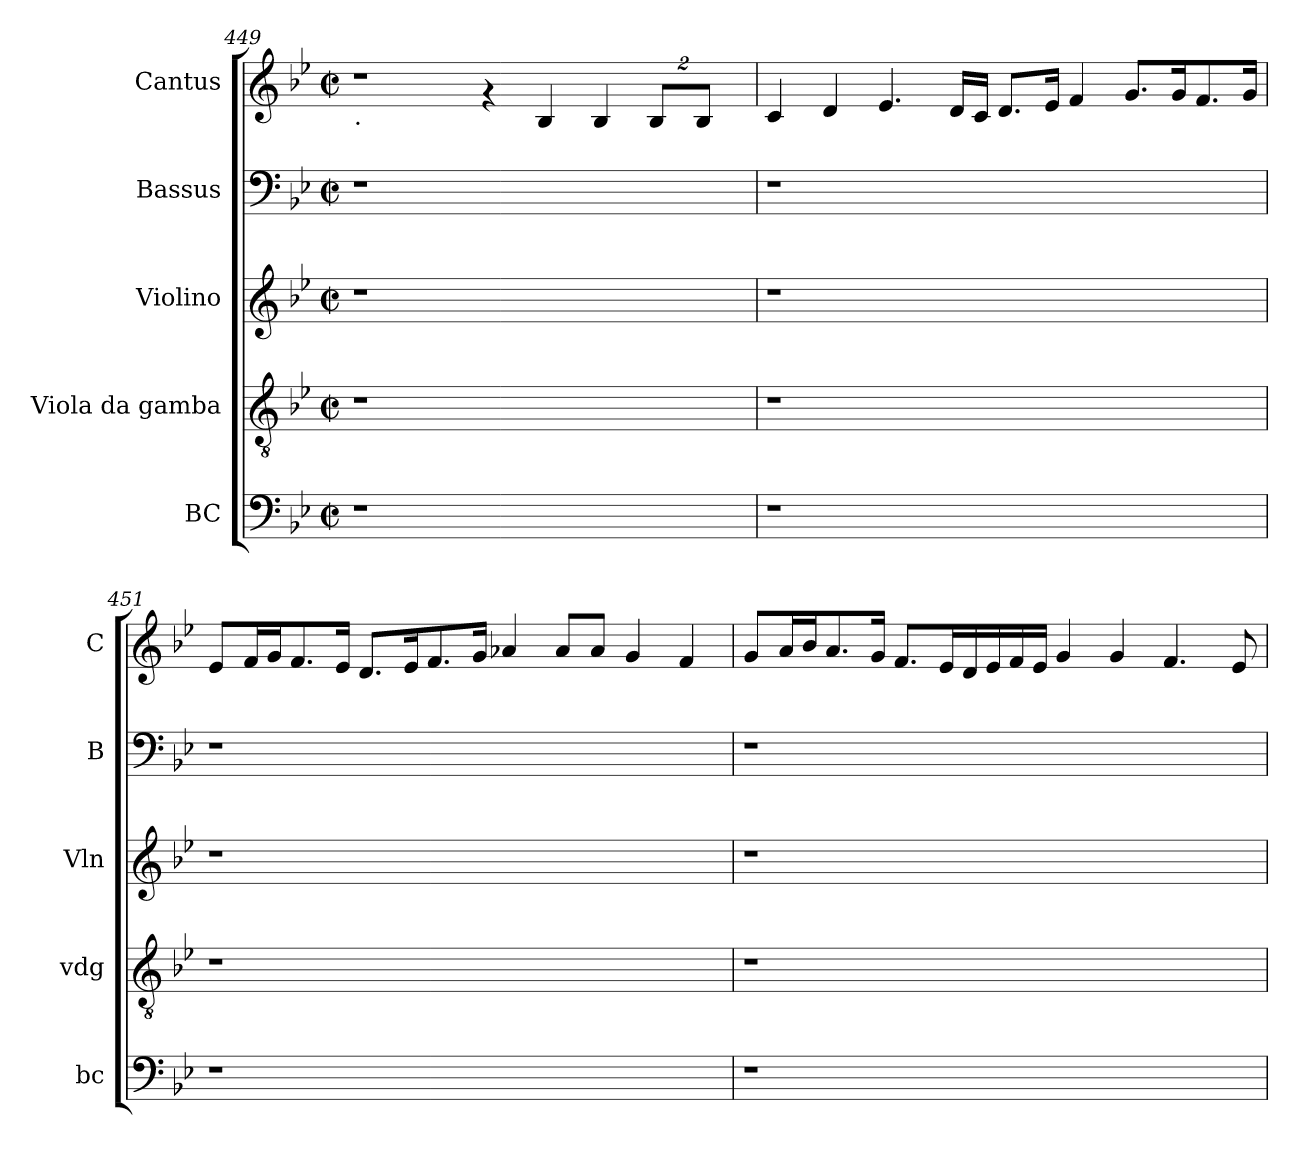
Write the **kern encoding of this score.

**kern	**kern	**kern	**kern	**kern
*part5	*part4	*part3	*part2	*part1
*staff5	*staff4	*staff3	*staff2	*staff1
*I"BC	*I"Viola da gamba	*I"Violino	*I"Bassus	*I"Cantus
*I'bc	*I'vdg	*I'Vln	*I'B	*I'C
*clefF4	*clefGv2	*clefG2	*clefF4	*clefG2
*k[b-e-]	*k[b-e-]	*k[b-e-]	*k[b-e-]	*k[b-e-]
*B-:	*B-:	*B-:	*B-:	*B-:
*M2/2	*M2/2	*M2/2	*M2/2	*M2/2
*met(c|)	*met(c|)	*met(c|)	*met(c|)	*met(c|)
=449	=449	=449	=449	=449
!	!	!	!	!LO:TX:b:t=.
1r	1r	1r	1r	1r
1ryy	1ryy	1ryy	1ryy	4rf
.	.	.	.	4B-/
.	.	.	.	4B-/
*	*	*	*	*Xbrackettup
.	.	.	.	16%3B-/L
.	.	.	.	16%3B-/J
8ryy	8ryy	8ryy	8ryy	.
=450	=450	=450	=450	=450
1r	1r	1r	1r	4c/
.	.	.	.	4d/
.	.	.	.	4.e-/
.	.	.	.	16d/LL
.	.	.	.	16c/JJ
1ryy	1ryy	1ryy	1ryy	8.d/L
.	.	.	.	16e-/Jk
.	.	.	.	4f/
.	.	.	.	8.g/L
.	.	.	.	16g/k
.	.	.	.	8.f/
.	.	.	.	16g/Jk
=451	=451	=451	=451	=451
1r	1r	1r	1r	8e-/L
.	.	.	.	16f/L
.	.	.	.	16g/J
.	.	.	.	8.f/
.	.	.	.	16e-/Jk
.	.	.	.	8.d/L
.	.	.	.	16e-/k
.	.	.	.	8.f/
.	.	.	.	16g/Jk
1ryy	1ryy	1ryy	1ryy	4a-X/
.	.	.	.	8a-/L
.	.	.	.	8a-/J
.	.	.	.	4g/
.	.	.	.	4f/
=452	=452	=452	=452	=452
1r	1r	1r	1r	8g/L
.	.	.	.	16a/L
.	.	.	.	16b-/J
.	.	.	.	8.a/
.	.	.	.	16g/Jk
.	.	.	.	8.f/L
.	.	.	.	16e-/L
.	.	.	.	16d/
.	.	.	.	16e-/
.	.	.	.	16f/
.	.	.	.	16e-/JJ
1ryy	1ryy	1ryy	1ryy	4g/
.	.	.	.	4g/
.	.	.	.	4.f/
.	.	.	.	8e-/
=	=	=	=	=
*-	*-	*-	*-	*-
